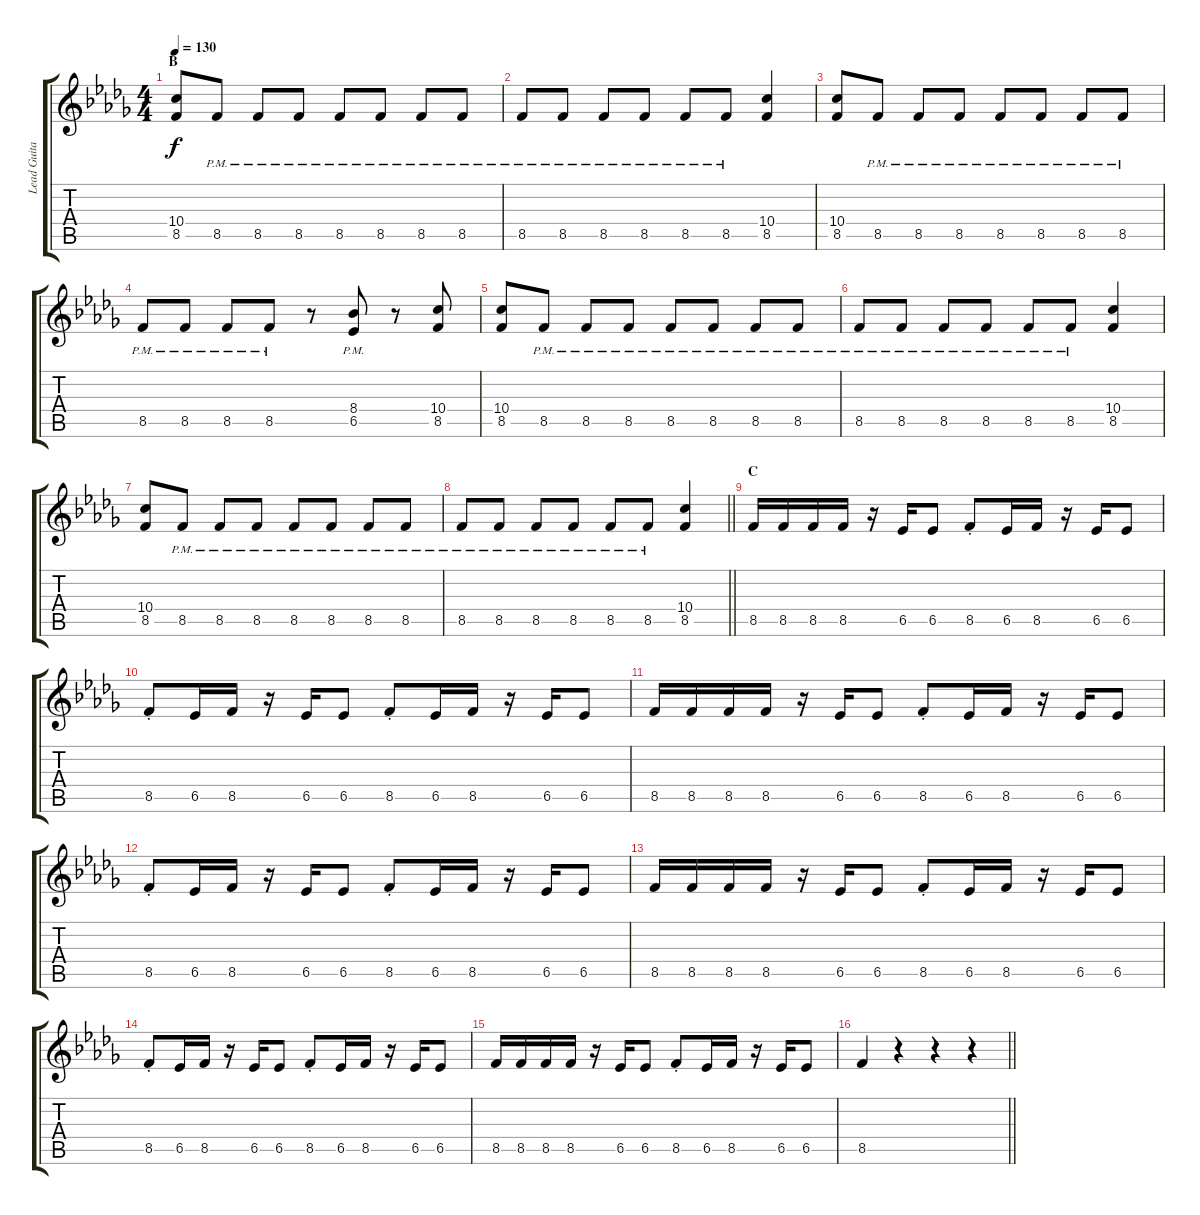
\track ("Lead Guitar" "Lead Guita") {instrument overdrivenguitar}
\staff {score tabs}
\tuning (E4 B3 G3 D3 A2 E2) {hide}
\ts (4 4)
\section ("" "B")
\tempo 130
\clef g2
\ks db
(10.4 8.5).8{dy f} 8.5{pm}.8 8.5{pm}.8 8.5{pm}.8 8.5{pm}.8 8.5{pm}.8 8.5{pm}.8 8.5{pm}.8 |
8.5{pm}.8 8.5{pm}.8 8.5{pm}.8 8.5{pm}.8 8.5{pm}.8 8.5{pm}.8 (10.4 8.5).4 |
(10.4 8.5).8 8.5{pm}.8 8.5{pm}.8 8.5{pm}.8 8.5{pm}.8 8.5{pm}.8 8.5{pm}.8 8.5{pm}.8 |
8.5{pm}.8 8.5{pm}.8 8.5{pm}.8 8.5{pm}.8 r.8 (8.4 6.5{pm}).8 r.8 (10.4 8.5).8 |
(10.4 8.5).8 8.5{pm}.8 8.5{pm}.8 8.5{pm}.8 8.5{pm}.8 8.5{pm}.8 8.5{pm}.8 8.5{pm}.8 |
8.5{pm}.8 8.5{pm}.8 8.5{pm}.8 8.5{pm}.8 8.5{pm}.8 8.5{pm}.8 (10.4 8.5).4 |
(10.4 8.5).8 8.5{pm}.8 8.5{pm}.8 8.5{pm}.8 8.5{pm}.8 8.5{pm}.8 8.5{pm}.8 8.5{pm}.8 |
\barLineRight lightlight
8.5{pm}.8 8.5{pm}.8 8.5{pm}.8 8.5{pm}.8 8.5{pm}.8 8.5{pm}.8 (10.4 8.5).4 |
\section ("" "C")
8.5.16 8.5.16 8.5.16 8.5.16 r.16 6.5.16 6.5.8 8.5{st}.8 6.5.16 8.5.16 r.16 6.5.16 6.5.8 |
8.5{st}.8 6.5.16 8.5.16 r.16 6.5.16 6.5.8 8.5{st}.8 6.5.16 8.5.16 r.16 6.5.16 6.5.8 |
8.5.16 8.5.16 8.5.16 8.5.16 r.16 6.5.16 6.5.8 8.5{st}.8 6.5.16 8.5.16 r.16 6.5.16 6.5.8 |
8.5{st}.8 6.5.16 8.5.16 r.16 6.5.16 6.5.8 8.5{st}.8 6.5.16 8.5.16 r.16 6.5.16 6.5.8 |
8.5.16 8.5.16 8.5.16 8.5.16 r.16 6.5.16 6.5.8 8.5{st}.8 6.5.16 8.5.16 r.16 6.5.16 6.5.8 |
8.5{st}.8 6.5.16 8.5.16 r.16 6.5.16 6.5.8 8.5{st}.8 6.5.16 8.5.16 r.16 6.5.16 6.5.8 |
8.5.16 8.5.16 8.5.16 8.5.16 r.16 6.5.16 6.5.8 8.5{st}.8 6.5.16 8.5.16 r.16 6.5.16 6.5.8 |
\barLineRight lightlight
8.5.4 r.4 r.4 r.4
